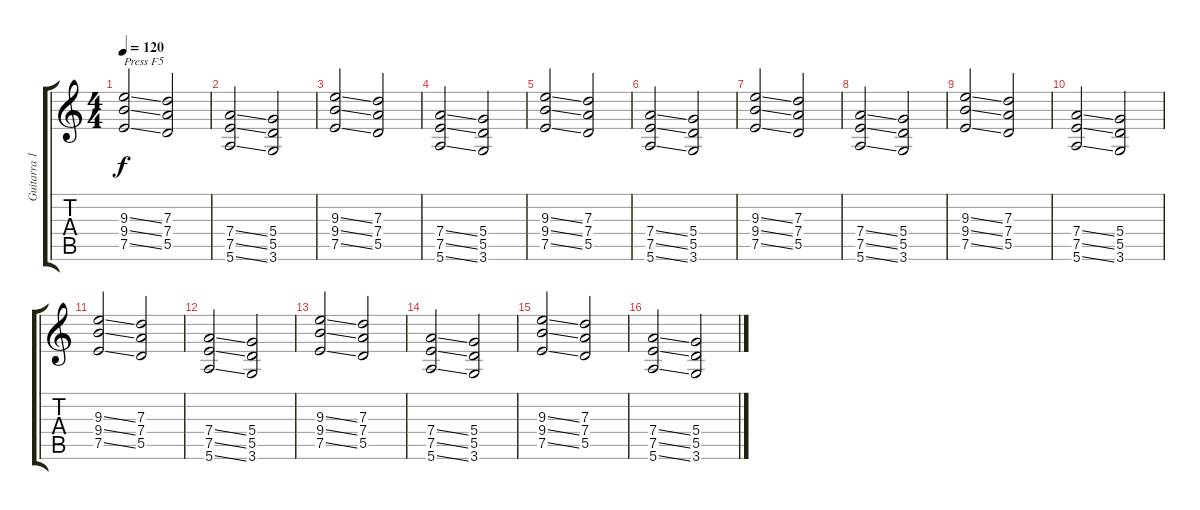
\track ("Guitarra 1" "Guitarra 1") {instrument distortionguitar}
\staff {score tabs}
\tuning (E4 B3 G3 D3 A2 E2) {hide}
\ts (4 4)
\tempo 120
\clef g2
\ks c
(9.3{ss} 9.4{ss} 7.5{ss}).2{txt "Press F5" dy f instrument distortionguitar} (7.3 7.4 5.5).2 |
(7.4{ss} 7.5{ss} 5.6{ss}).2 (5.4 5.5 3.6).2 |
(9.3{ss} 9.4{ss} 7.5{ss}).2 (7.3 7.4 5.5).2 |
(7.4{ss} 7.5{ss} 5.6{ss}).2 (5.4 5.5 3.6).2 |
(9.3{ss} 9.4{ss} 7.5{ss}).2 (7.3 7.4 5.5).2 |
(7.4{ss} 7.5{ss} 5.6{ss}).2 (5.4 5.5 3.6).2 |
(9.3{ss} 9.4{ss} 7.5{ss}).2 (7.3 7.4 5.5).2 |
(7.4{ss} 7.5{ss} 5.6{ss}).2 (5.4 5.5 3.6).2 |
(9.3{ss} 9.4{ss} 7.5{ss}).2 (7.3 7.4 5.5).2 |
(7.4{ss} 7.5{ss} 5.6{ss}).2 (5.4 5.5 3.6).2 |
(9.3{ss} 9.4{ss} 7.5{ss}).2 (7.3 7.4 5.5).2 |
(7.4{ss} 7.5{ss} 5.6{ss}).2 (5.4 5.5 3.6).2 |
(9.3{ss} 9.4{ss} 7.5{ss}).2 (7.3 7.4 5.5).2 |
(7.4{ss} 7.5{ss} 5.6{ss}).2 (5.4 5.5 3.6).2 |
(9.3{ss} 9.4{ss} 7.5{ss}).2 (7.3 7.4 5.5).2 |
(7.4{ss} 7.5{ss} 5.6{ss}).2 (5.4 5.5 3.6).2
